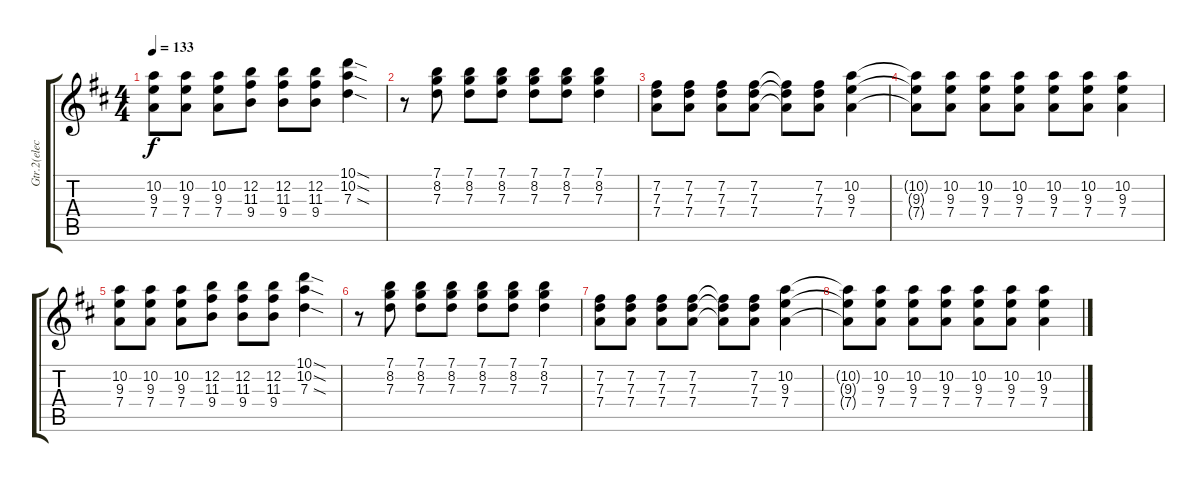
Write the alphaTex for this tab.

\track ("Gtr.2(elec.)" "Gtr.2(elec") {instrument distortionguitar}
\staff {score tabs}
\tuning (E4 B3 G3 D3 A2 E2) {hide}
\ts (4 4)
\tempo 133
\clef g2
\ks d
(10.2 9.3 7.4).8{dy f} (10.2 9.3 7.4).8 (10.2 9.3 7.4).8 (12.2 11.3 9.4).8 (12.2 11.3 9.4).8 (12.2 11.3 9.4).8 (10.1{sod} 10.2{sod} 7.3{sod}).4 |
r.8 (7.1 8.2 7.3).8 (7.1 8.2 7.3).8 (7.1 8.2 7.3).8 (7.1 8.2 7.3).8 (7.1 8.2 7.3).8 (7.1 8.2 7.3).4 |
(7.2 7.3 7.4).8 (7.2 7.3 7.4).8 (7.2 7.3 7.4).8 (7.2 7.3 7.4).8 (7.2{t} 7.3{t} 7.4{t}).8 (7.2 7.3 7.4).8 (10.2 9.3 7.4).4 |
(10.2{t} 9.3{t} 7.4{t}).8 (10.2 9.3 7.4).8 (10.2 9.3 7.4).8 (10.2 9.3 7.4).8 (10.2 9.3 7.4).8 (10.2 9.3 7.4).8 (10.2 9.3 7.4).4 |
(10.2 9.3 7.4).8 (10.2 9.3 7.4).8 (10.2 9.3 7.4).8 (12.2 11.3 9.4).8 (12.2 11.3 9.4).8 (12.2 11.3 9.4).8 (10.1{sod} 10.2{sod} 7.3{sod}).4 |
r.8 (7.1 8.2 7.3).8 (7.1 8.2 7.3).8 (7.1 8.2 7.3).8 (7.1 8.2 7.3).8 (7.1 8.2 7.3).8 (7.1 8.2 7.3).4 |
(7.2 7.3 7.4).8 (7.2 7.3 7.4).8 (7.2 7.3 7.4).8 (7.2 7.3 7.4).8 (7.2{t} 7.3{t} 7.4{t}).8 (7.2 7.3 7.4).8 (10.2 9.3 7.4).4 |
(10.2{t} 9.3{t} 7.4{t}).8 (10.2 9.3 7.4).8 (10.2 9.3 7.4).8 (10.2 9.3 7.4).8 (10.2 9.3 7.4).8 (10.2 9.3 7.4).8 (10.2 9.3 7.4).4
